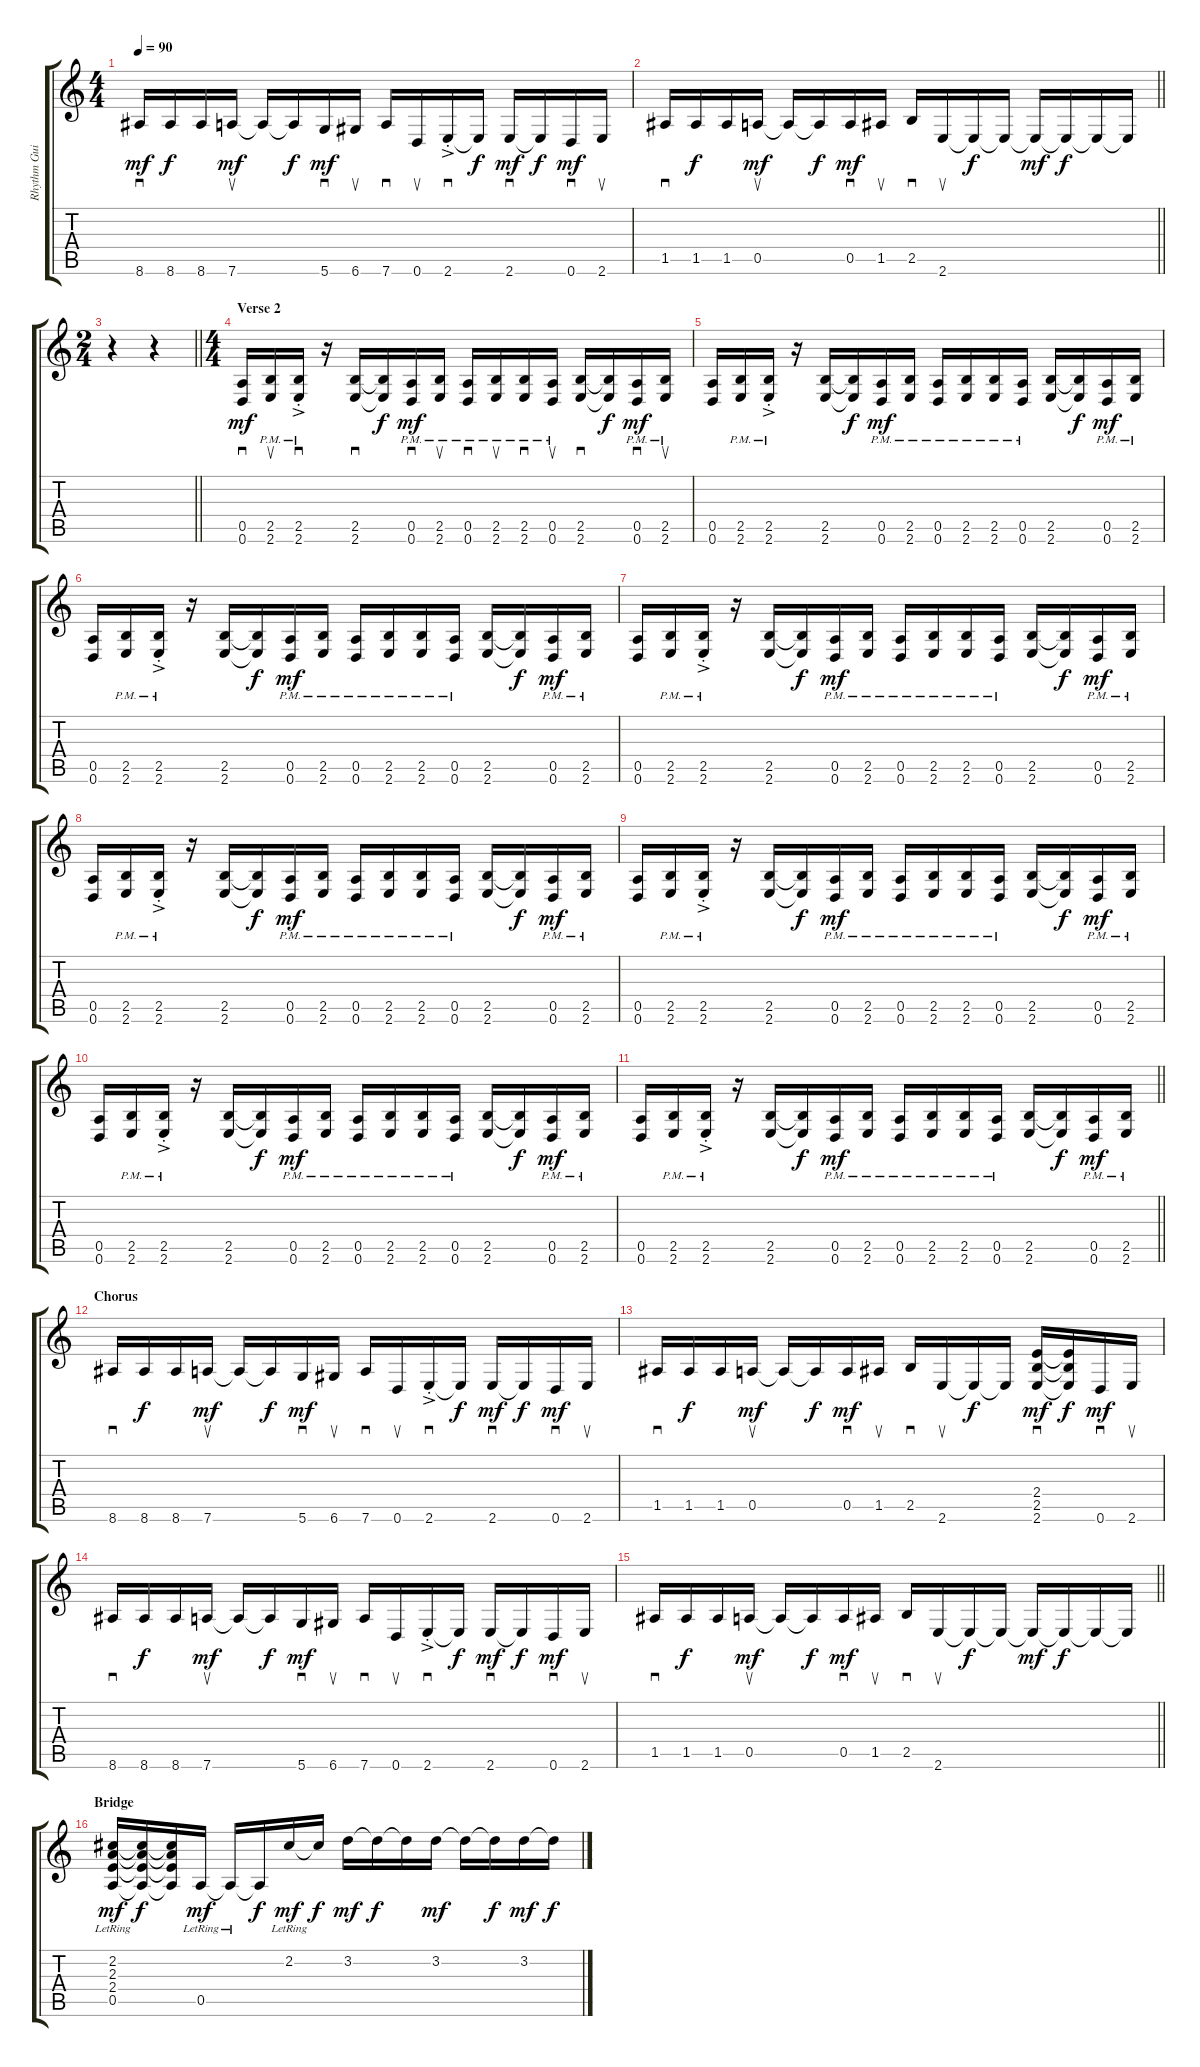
\track ("Rhythm Guitar" "Rhythm Gui") {instrument distortionguitar}
\staff {score tabs}
\tuning (E4 B3 G3 D3 A2 D2) {hide}
\ts (4 4)
\tempo 90
\clef g2
\ks c
8.6.16{sd dy mf} 8.6.16{dy f} 8.6.16 7.6.16{su dy mf} 7.6{t}.16 7.6{t}.16{dy f} 5.6.16{sd dy mf} 6.6.16{su} 7.6.16{sd} 0.6.16{su} 2.6{ac st}.16{sd} 2.6{t}.16{dy f} 2.6.16{sd dy mf} 2.6{t}.16{dy f} 0.6.16{sd dy mf} 2.6.16{su} |
\barLineRight lightlight
1.5.16{sd} 1.5.16{dy f} 1.5.16 0.5.16{su dy mf} 0.5{t}.16 0.5{t}.16{dy f} 0.5.16{sd dy mf} 1.5.16{su} 2.5.16{sd} 2.6.16{su} 2.6{t}.16{dy f} 2.6{t}.16 2.6{t}.16{dy mf} 2.6{t}.16{dy f} 2.6{t}.16 2.6{t}.16 |
\ts (2 4)
\barLineRight lightlight
r.4 r.4 |
\ts (4 4)
\section ("" "Verse 2")
(0.5 0.6).16{sd dy mf} (2.5 2.6{pm}).16{su} (2.5 2.6{ac pm st}).16{sd} r.16 (2.5 2.6).16{sd} (2.5{t} 2.6{t}).16{dy f} (0.5 0.6{pm}).16{sd dy mf} (2.5 2.6{pm}).16{su} (0.5 0.6{pm}).16{sd} (2.5 2.6{pm}).16{su} (2.5 2.6{pm}).16{sd} (0.5 0.6{pm}).16{su} (2.5 2.6).16{sd} (2.5{t} 2.6{t}).16{dy f} (0.5 0.6{pm}).16{sd dy mf} (2.5 2.6{pm}).16{su} |
(0.5 0.6).16 (2.5 2.6{pm}).16 (2.5 2.6{ac pm st}).16 r.16 (2.5 2.6).16 (2.5{t} 2.6{t}).16{dy f} (0.5 0.6{pm}).16{dy mf} (2.5 2.6{pm}).16 (0.5 0.6{pm}).16 (2.5 2.6{pm}).16 (2.5 2.6{pm}).16 (0.5 0.6{pm}).16 (2.5 2.6).16 (2.5{t} 2.6{t}).16{dy f} (0.5 0.6{pm}).16{dy mf} (2.5 2.6{pm}).16 |
(0.5 0.6).16 (2.5 2.6{pm}).16 (2.5 2.6{ac pm st}).16 r.16 (2.5 2.6).16 (2.5{t} 2.6{t}).16{dy f} (0.5 0.6{pm}).16{dy mf} (2.5 2.6{pm}).16 (0.5 0.6{pm}).16 (2.5 2.6{pm}).16 (2.5 2.6{pm}).16 (0.5 0.6{pm}).16 (2.5 2.6).16 (2.5{t} 2.6{t}).16{dy f} (0.5 0.6{pm}).16{dy mf} (2.5 2.6{pm}).16 |
(0.5 0.6).16 (2.5 2.6{pm}).16 (2.5 2.6{ac pm st}).16 r.16 (2.5 2.6).16 (2.5{t} 2.6{t}).16{dy f} (0.5 0.6{pm}).16{dy mf} (2.5 2.6{pm}).16 (0.5 0.6{pm}).16 (2.5 2.6{pm}).16 (2.5 2.6{pm}).16 (0.5 0.6{pm}).16 (2.5 2.6).16 (2.5{t} 2.6{t}).16{dy f} (0.5 0.6{pm}).16{dy mf} (2.5 2.6{pm}).16 |
(0.5 0.6).16 (2.5 2.6{pm}).16 (2.5 2.6{ac pm st}).16 r.16 (2.5 2.6).16 (2.5{t} 2.6{t}).16{dy f} (0.5 0.6{pm}).16{dy mf} (2.5 2.6{pm}).16 (0.5 0.6{pm}).16 (2.5 2.6{pm}).16 (2.5 2.6{pm}).16 (0.5 0.6{pm}).16 (2.5 2.6).16 (2.5{t} 2.6{t}).16{dy f} (0.5 0.6{pm}).16{dy mf} (2.5 2.6{pm}).16 |
(0.5 0.6).16 (2.5 2.6{pm}).16 (2.5 2.6{ac pm st}).16 r.16 (2.5 2.6).16 (2.5{t} 2.6{t}).16{dy f} (0.5 0.6{pm}).16{dy mf} (2.5 2.6{pm}).16 (0.5 0.6{pm}).16 (2.5 2.6{pm}).16 (2.5 2.6{pm}).16 (0.5 0.6{pm}).16 (2.5 2.6).16 (2.5{t} 2.6{t}).16{dy f} (0.5 0.6{pm}).16{dy mf} (2.5 2.6{pm}).16 |
(0.5 0.6).16 (2.5 2.6{pm}).16 (2.5 2.6{ac pm st}).16 r.16 (2.5 2.6).16 (2.5{t} 2.6{t}).16{dy f} (0.5 0.6{pm}).16{dy mf} (2.5 2.6{pm}).16 (0.5 0.6{pm}).16 (2.5 2.6{pm}).16 (2.5 2.6{pm}).16 (0.5 0.6{pm}).16 (2.5 2.6).16 (2.5{t} 2.6{t}).16{dy f} (0.5 0.6{pm}).16{dy mf} (2.5 2.6{pm}).16 |
\barLineRight lightlight
(0.5 0.6).16 (2.5 2.6{pm}).16 (2.5 2.6{ac pm st}).16 r.16 (2.5 2.6).16 (2.5{t} 2.6{t}).16{dy f} (0.5 0.6{pm}).16{dy mf} (2.5 2.6{pm}).16 (0.5 0.6{pm}).16 (2.5 2.6{pm}).16 (2.5 2.6{pm}).16 (0.5 0.6{pm}).16 (2.5 2.6).16 (2.5{t} 2.6{t}).16{dy f} (0.5 0.6{pm}).16{dy mf} (2.5 2.6{pm}).16 |
\section ("" "Chorus")
8.6.16{sd} 8.6.16{dy f} 8.6.16 7.6.16{su dy mf} 7.6{t}.16 7.6{t}.16{dy f} 5.6.16{sd dy mf} 6.6.16{su} 7.6.16{sd} 0.6.16{su} 2.6{ac st}.16{sd} 2.6{t}.16{dy f} 2.6.16{sd dy mf} 2.6{t}.16{dy f} 0.6.16{sd dy mf} 2.6.16{su} |
1.5.16{sd} 1.5.16{dy f} 1.5.16 0.5.16{su dy mf} 0.5{t}.16 0.5{t}.16{dy f} 0.5.16{sd dy mf} 1.5.16{su} 2.5.16{sd} 2.6.16{su} 2.6{t}.16{dy f} 2.6{t}.16 (2.4 2.5 2.6).16{sd dy mf} (2.4{t} 2.5{t} 2.6{t}).16{dy f} 0.6.16{sd dy mf} 2.6.16{su} |
8.6.16{sd} 8.6.16{dy f} 8.6.16 7.6.16{su dy mf} 7.6{t}.16 7.6{t}.16{dy f} 5.6.16{sd dy mf} 6.6.16{su} 7.6.16{sd} 0.6.16{su} 2.6{ac st}.16{sd} 2.6{t}.16{dy f} 2.6.16{sd dy mf} 2.6{t}.16{dy f} 0.6.16{sd dy mf} 2.6.16{su} |
\barLineRight lightlight
1.5.16{sd} 1.5.16{dy f} 1.5.16 0.5.16{su dy mf} 0.5{t}.16 0.5{t}.16{dy f} 0.5.16{sd dy mf} 1.5.16{su} 2.5.16{sd} 2.6.16{su} 2.6{t}.16{dy f} 2.6{t}.16 2.6{t}.16{dy mf} 2.6{t}.16{dy f} 2.6{t}.16 2.6{t}.16 |
\section ("" "Bridge")
(2.2{lr} 2.3{lr} 2.4{lr} 0.5{lr}).16{dy mf} (2.2{t} 2.3{t} 2.4{t} 0.5{t}).16{dy f} (2.2{t} 2.3{t} 2.4{t} 0.5{t}).16 0.5{lr}.16{dy mf} 0.5{lr t}.16 0.5{t}.16{dy f} 2.2{lr}.16{dy mf} 2.2{t}.16{dy f} 3.2.16{dy mf} 3.2{t}.16{dy f} 3.2{t}.16 3.2.16{dy mf} 3.2{t}.16 3.2{t}.16{dy f} 3.2.16{dy mf} 3.2{t}.16{dy f}
